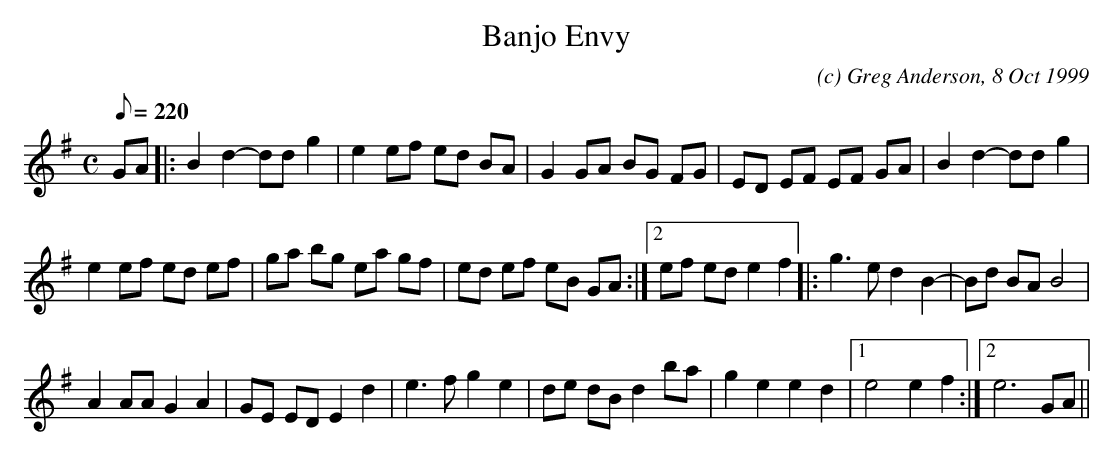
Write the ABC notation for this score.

X:1
T:Banjo Envy
M:C
L:1/8
Q:220
C:(c) Greg Anderson, 8 Oct 1999
K:G
GA|:B2 d2- dd g2|e2 ef ed BA|G2 GA BG FG|
ED EF EF GA|B2 d2- dd g2|!e2 ef ed ef|ga bg ea gf|
1ed ef eB GA:|2ef ed e2 f2|:g3 e d2 B2-|Bd BA B4|!
A2 AA G2 A2|GE ED E2 d2|e3 f g2 e2|de dB d2 ba|
g2 e2 e2 d2|1e4 e2 f2:|2e6 GA||
